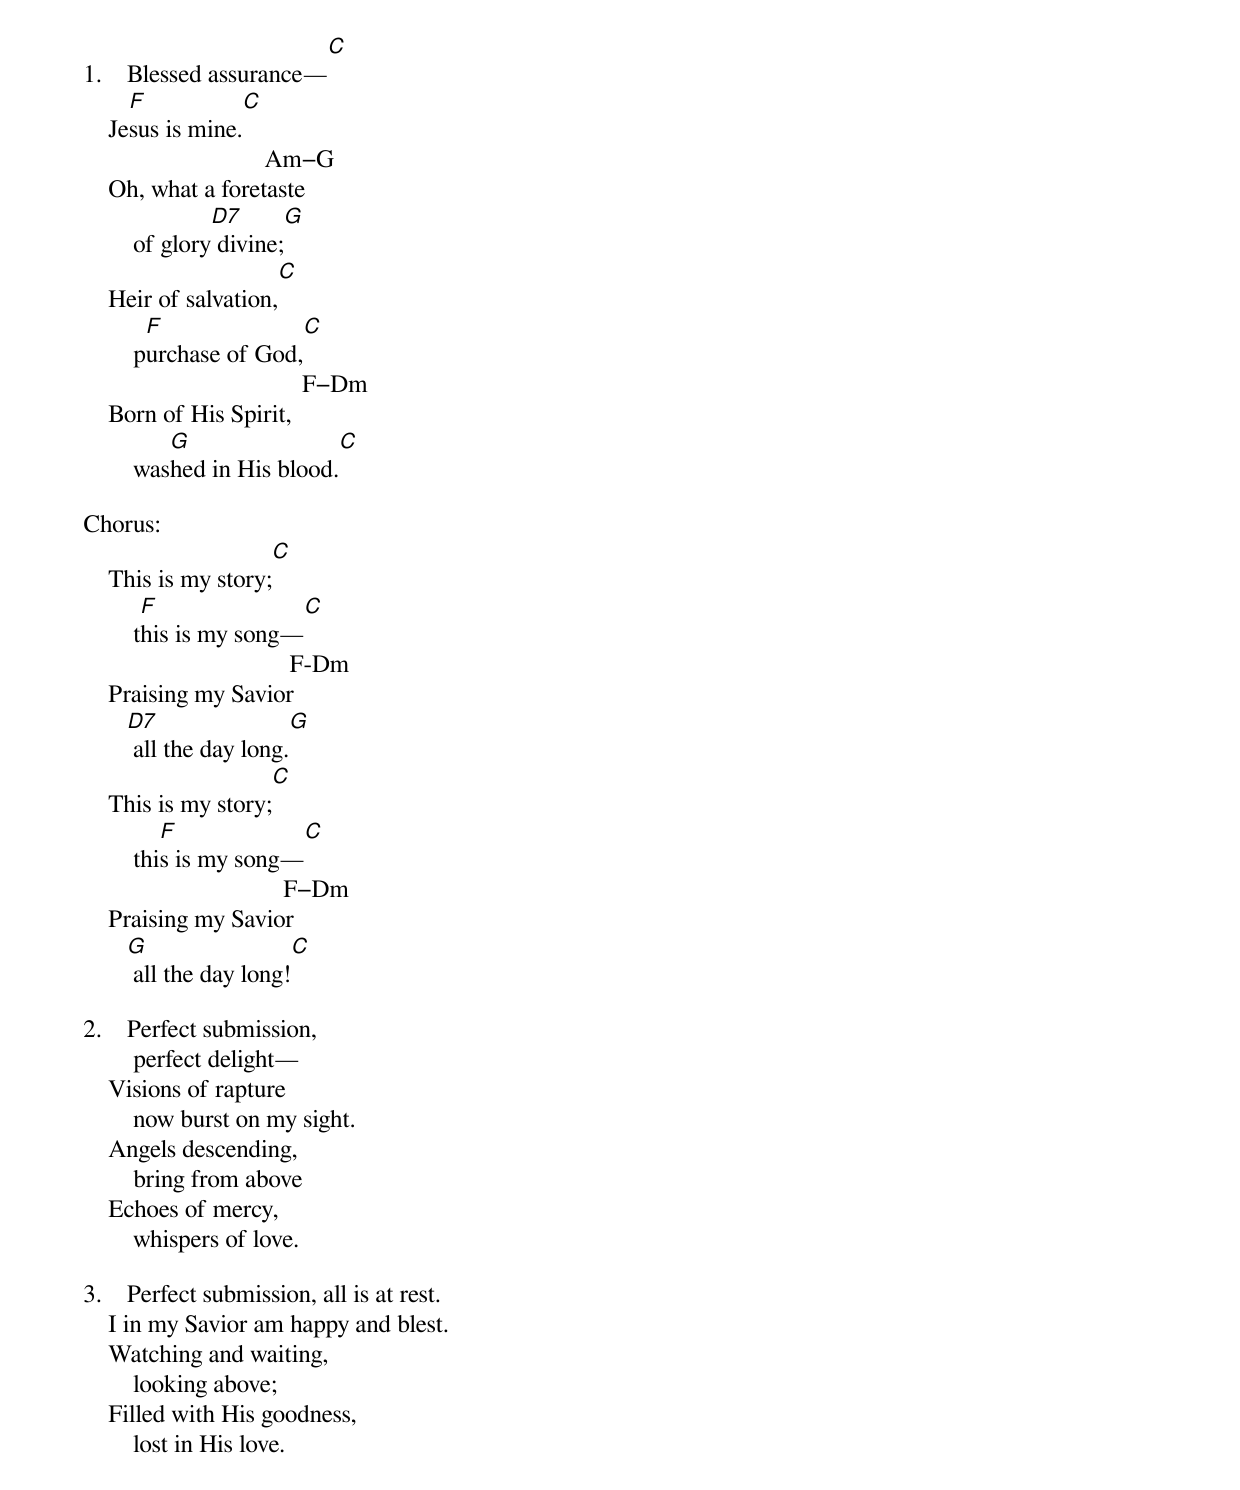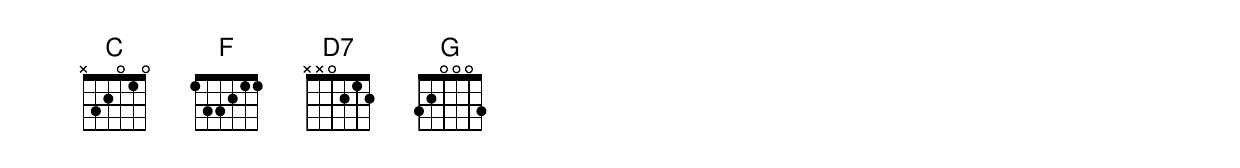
                            C
1.    Blessed assurance—
      F               C
    Jesus is mine.
                             Am−G
    Oh, what a foretaste
                D7         G
        of glory divine;
                            C
    Heir of salvation,
         F                       C
        purchase of God,
                                   F−Dm
    Born of His Spirit,
           G                           C
        washed in His blood.

Chorus:
                              C
    This is my story;
         F                  C
        this is my song—
                                 F-Dm
    Praising my Savior
       D7                   G
        all the day long.
                              C
    This is my story;
           F                 C
        this is my song—
                                F−Dm
    Praising my Savior
       G                     C
        all the day long!

2.    Perfect submission,
        perfect delight—
    Visions of rapture
        now burst on my sight.
    Angels descending,
        bring from above
    Echoes of mercy,
        whispers of love.

3.    Perfect submission, all is at rest.
    I in my Savior am happy and blest.
    Watching and waiting,
        looking above;
    Filled with His goodness,
        lost in His love.
